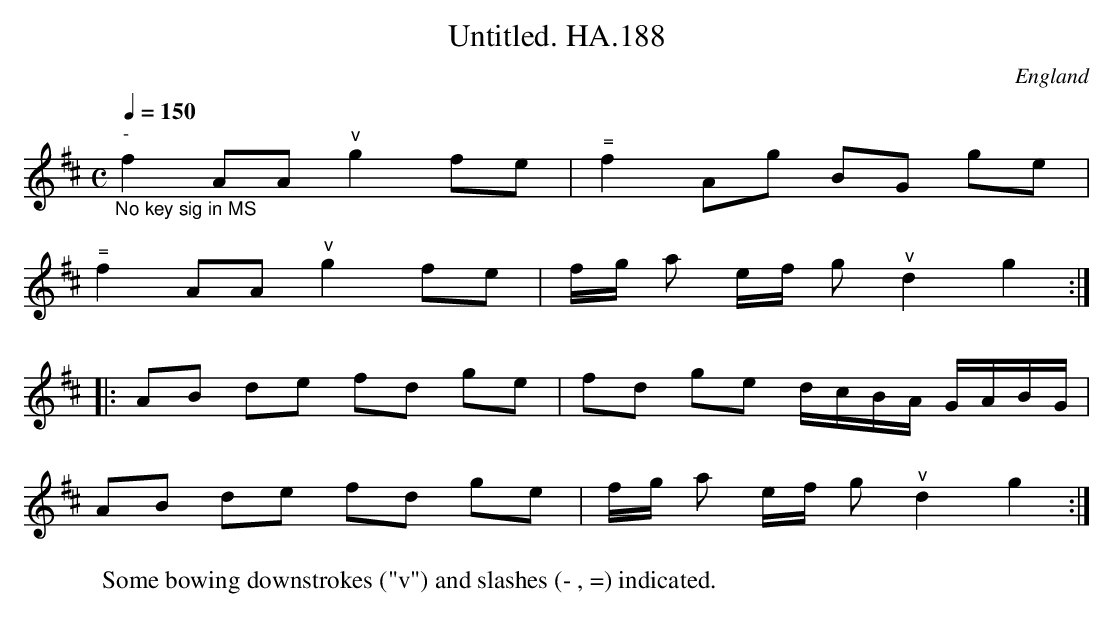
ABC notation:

X:1
T:Untitled. HA.188
L:1/8
M:C
O:England
Q:1/4=150
K:D
"_No key sig in MS"
"^-"f2 AA "^v"g2 fe|"^="f2 Ag BG ge|!
"^="f2 AA "^v"g2 fe|f/g/ a e/f/ g"^v"d2g2:|!
|:AB de fd ge|fd ge d/c/B/A/ G/A/B/G/|!
AB de fd ge|f/g/ a e/f/ g "^v"d2g2:|
W: Some bowing downstrokes ("v") and slashes (- , =) indicated.
